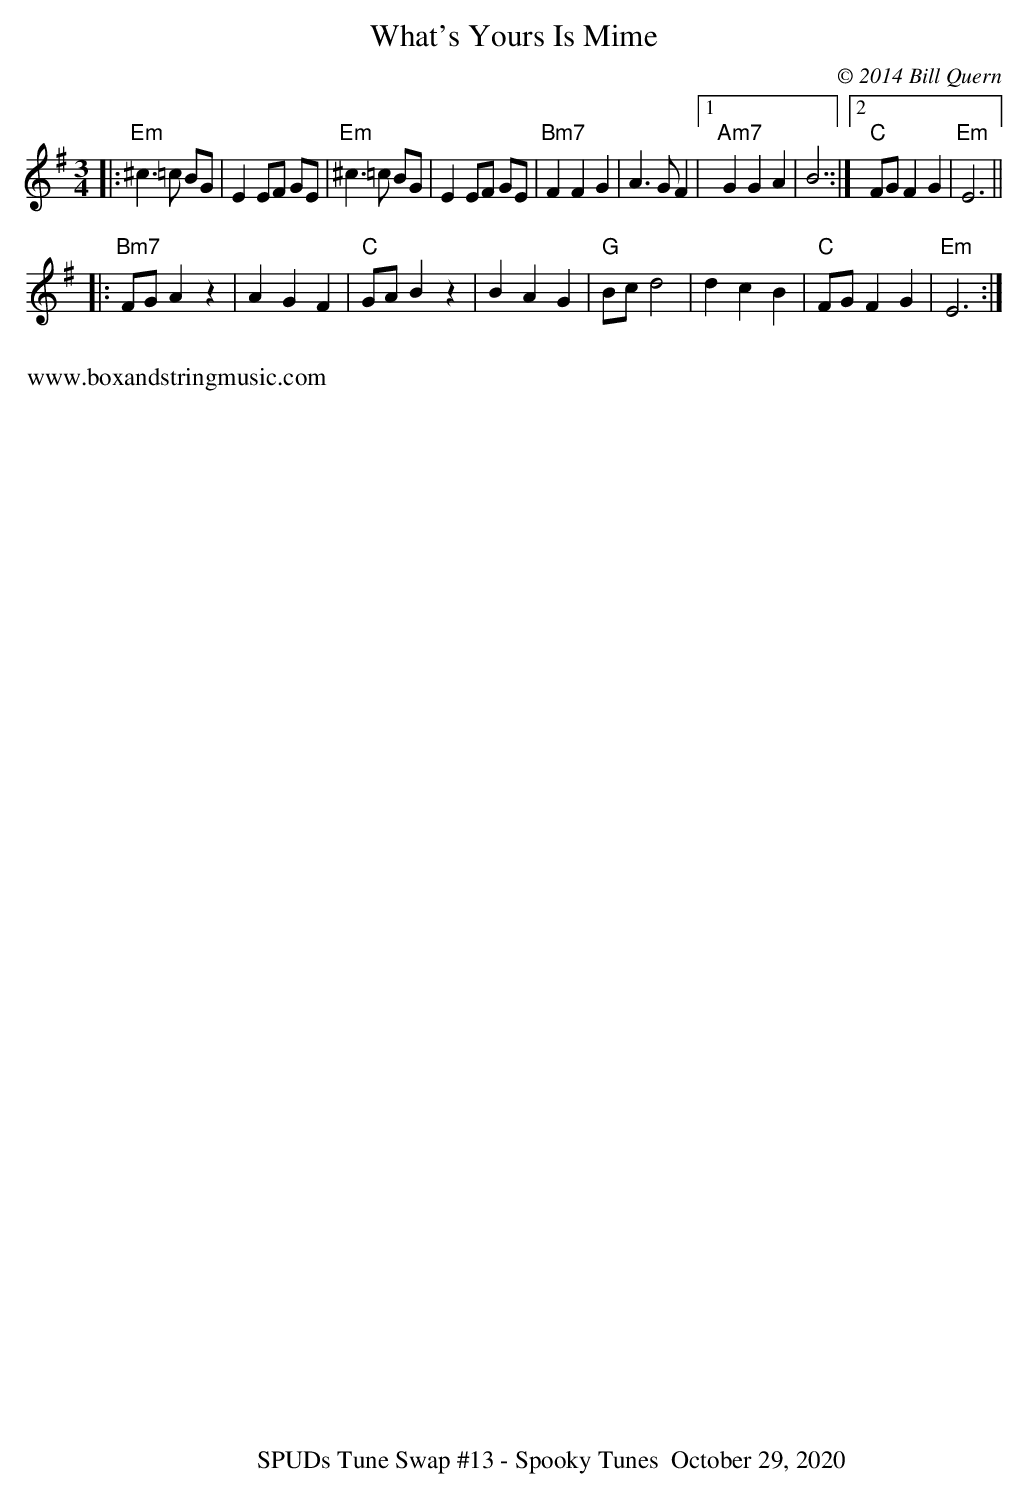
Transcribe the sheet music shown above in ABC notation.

X:1
T:What's Yours Is Mime
C:© 2014 Bill Quern
M:3/4
L:1/8
K:Em
|:"Em" ^c3=c BG|E2EF GE|"Em" ^c3=c BG|E2EF GE|\
"Bm7"F2F2G2|A3GF2|1"Am7"G2G2A2|B6:|2"C"FGF2G2|"Em"E6||
|:"Bm7"FGA2z2|A2G2F2|"C"GAB2z2|B2A2G2|\
"G"Bcd4|d2c2B2|"C"FGF2G2|"Em"E6:|]
